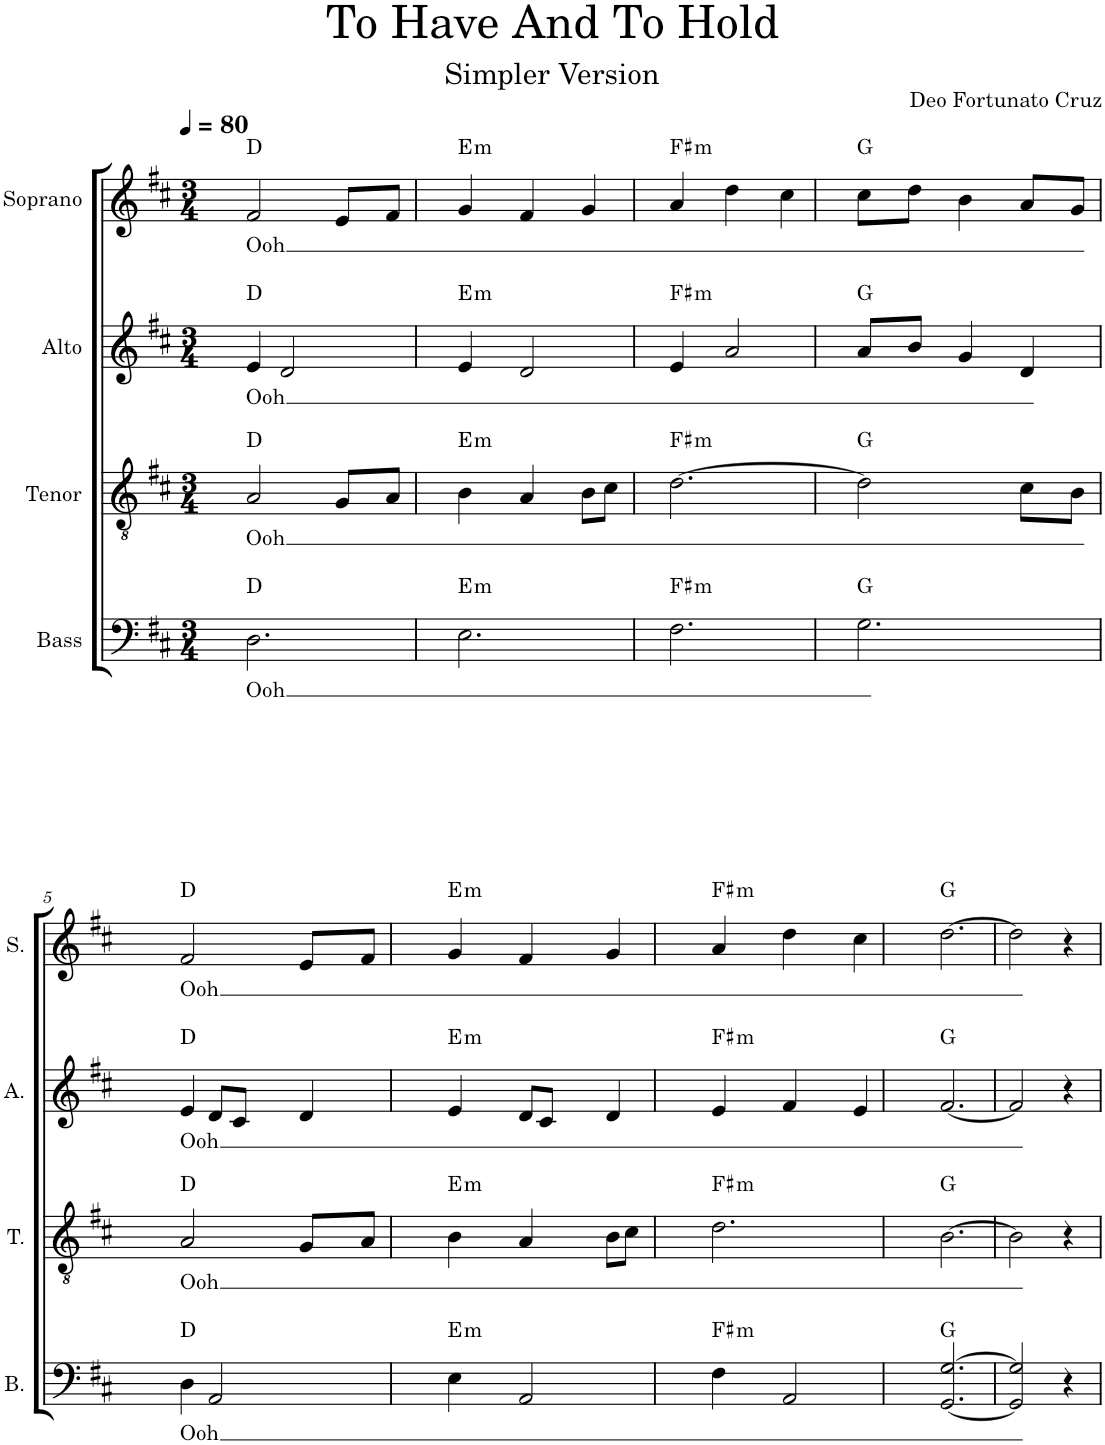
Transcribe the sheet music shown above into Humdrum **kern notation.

**kern	**text	**harte	**kern	**text	**harte	**kern	**text	**harte	**kern	**text	**harte
*part4	*part4	*part4	*part3	*part3	*part3	*part2	*part2	*part2	*part1	*part1	*part1
*staff4	*staff4	*	*staff3	*staff3	*	*staff2	*staff2	*	*staff1	*staff1	*
*I"Bass	*	*	*I"Tenor	*	*	*I"Alto	*	*	*I"Soprano	*	*
*I'B.	*	*	*I'T.	*	*	*I'A.	*	*	*I'S.	*	*
*clefF4	*	*	*clefGv2	*	*	*clefG2	*	*	*clefG2	*	*
*k[f#c#]	*	*	*k[f#c#]	*	*	*k[f#c#]	*	*	*k[f#c#]	*	*
*M3/4	*	*	*M3/4	*	*	*M3/4	*	*	*M3/4	*	*
*MM80	*	*	*MM80	*	*	*MM80	*	*	*MM80	*	*
=1	=1	=1	=1	=1	=1	=1	=1	=1	=1	=1	=1
!	!LO:LY:b	!	!	!LO:LY:b	!	!	!LO:LY:b	!	!	!LO:LY:b	!
2.D\	Ooh	D:maj	2A/	Ooh	D:maj	4e/	Ooh	D:maj	2f#/	Ooh	D:maj
.	.	.	.	.	.	2d/	.	.	.	.	.
.	.	.	8G/L	.	.	.	.	.	8e/L	.	.
.	.	.	8A/J	.	.	.	.	.	8f#/J	.	.
=2	=2	=2	=2	=2	=2	=2	=2	=2	=2	=2	=2
!	!	!LO:H:kt=m	!	!	!LO:H:kt=m	!	!	!LO:H:kt=m	!	!	!LO:H:kt=m
2.E\	.	E:min	4B\	.	E:min	4e/	.	E:min	4g/	.	E:min
.	.	.	4A/	.	.	2d/	.	.	4f#/	.	.
.	.	.	8B\L	.	.	.	.	.	4g/	.	.
.	.	.	8c#\J	.	.	.	.	.	.	.	.
=3	=3	=3	=3	=3	=3	=3	=3	=3	=3	=3	=3
!	!	!LO:H:kt=m	!	!	!LO:H:kt=m	!	!	!LO:H:kt=m	!	!	!LO:H:kt=m
2.F#\	.	F#:min	[2.d\	.	F#:min	4e/	.	F#:min	4a/	.	F#:min
.	.	.	.	.	.	2a/	.	.	4dd\	.	.
.	.	.	.	.	.	.	.	.	4cc#\	.	.
=4	=4	=4	=4	=4	=4	=4	=4	=4	=4	=4	=4
2.G\	.	G:maj	2d\]	.	G:maj	8a/L	.	G:maj	8cc#\L	.	G:maj
.	.	.	.	.	.	8b/J	.	.	8dd\J	.	.
.	.	.	.	.	.	4g/	.	.	4b\	.	.
.	.	.	8c#\L	.	.	4d/	.	.	8a/L	.	.
.	.	.	8B\J	.	.	.	.	.	8g/J	.	.
!!LO:LB:g=z
=5	=5	=5	=5	=5	=5	=5	=5	=5	=5	=5	=5
!	!LO:LY:b	!	!	!LO:LY:b	!	!	!LO:LY:b	!	!	!LO:LY:b	!
4D\	Ooh	D:maj	2A/	Ooh	D:maj	4e/	Ooh	D:maj	2f#/	Ooh	D:maj
2AA/	.	.	.	.	.	8d/L	.	.	.	.	.
.	.	.	.	.	.	8c#/J	.	.	.	.	.
.	.	.	8G/L	.	.	4d/	.	.	8e/L	.	.
.	.	.	8A/J	.	.	.	.	.	8f#/J	.	.
=6	=6	=6	=6	=6	=6	=6	=6	=6	=6	=6	=6
!	!	!LO:H:kt=m	!	!	!LO:H:kt=m	!	!	!LO:H:kt=m	!	!	!LO:H:kt=m
4E\	.	E:min	4B\	.	E:min	4e/	.	E:min	4g/	.	E:min
2AA/	.	.	4A/	.	.	8d/L	.	.	4f#/	.	.
.	.	.	.	.	.	8c#/J	.	.	.	.	.
.	.	.	8B\L	.	.	4d/	.	.	4g/	.	.
.	.	.	8c#\J	.	.	.	.	.	.	.	.
=7	=7	=7	=7	=7	=7	=7	=7	=7	=7	=7	=7
!	!	!LO:H:kt=m	!	!	!LO:H:kt=m	!	!	!LO:H:kt=m	!	!	!LO:H:kt=m
4F#\	.	F#:min	2.d\	.	F#:min	4e/	.	F#:min	4a/	.	F#:min
2AA/	.	.	.	.	.	4f#/	.	.	4dd\	.	.
.	.	.	.	.	.	4e/	.	.	4cc#\	.	.
=8	=8	=8	=8	=8	=8	=8	=8	=8	=8	=8	=8
[2.GG/ [2.G/	.	G:maj	[2.B\	.	G:maj	[2.f#/	.	G:maj	[2.dd\	.	G:maj
=9	=9	=9	=9	=9	=9	=9	=9	=9	=9	=9	=9
2GG/] 2G/]	.	.	2B\]	.	.	2f#/]	.	.	2dd\]	.	.
4r	.	.	4r	.	.	4r	.	.	4r	.	.
=	=	=	=	=	=	=	=	=	=	=	=
*-	*-	*-	*-	*-	*-	*-	*-	*-	*-	*-	*-
